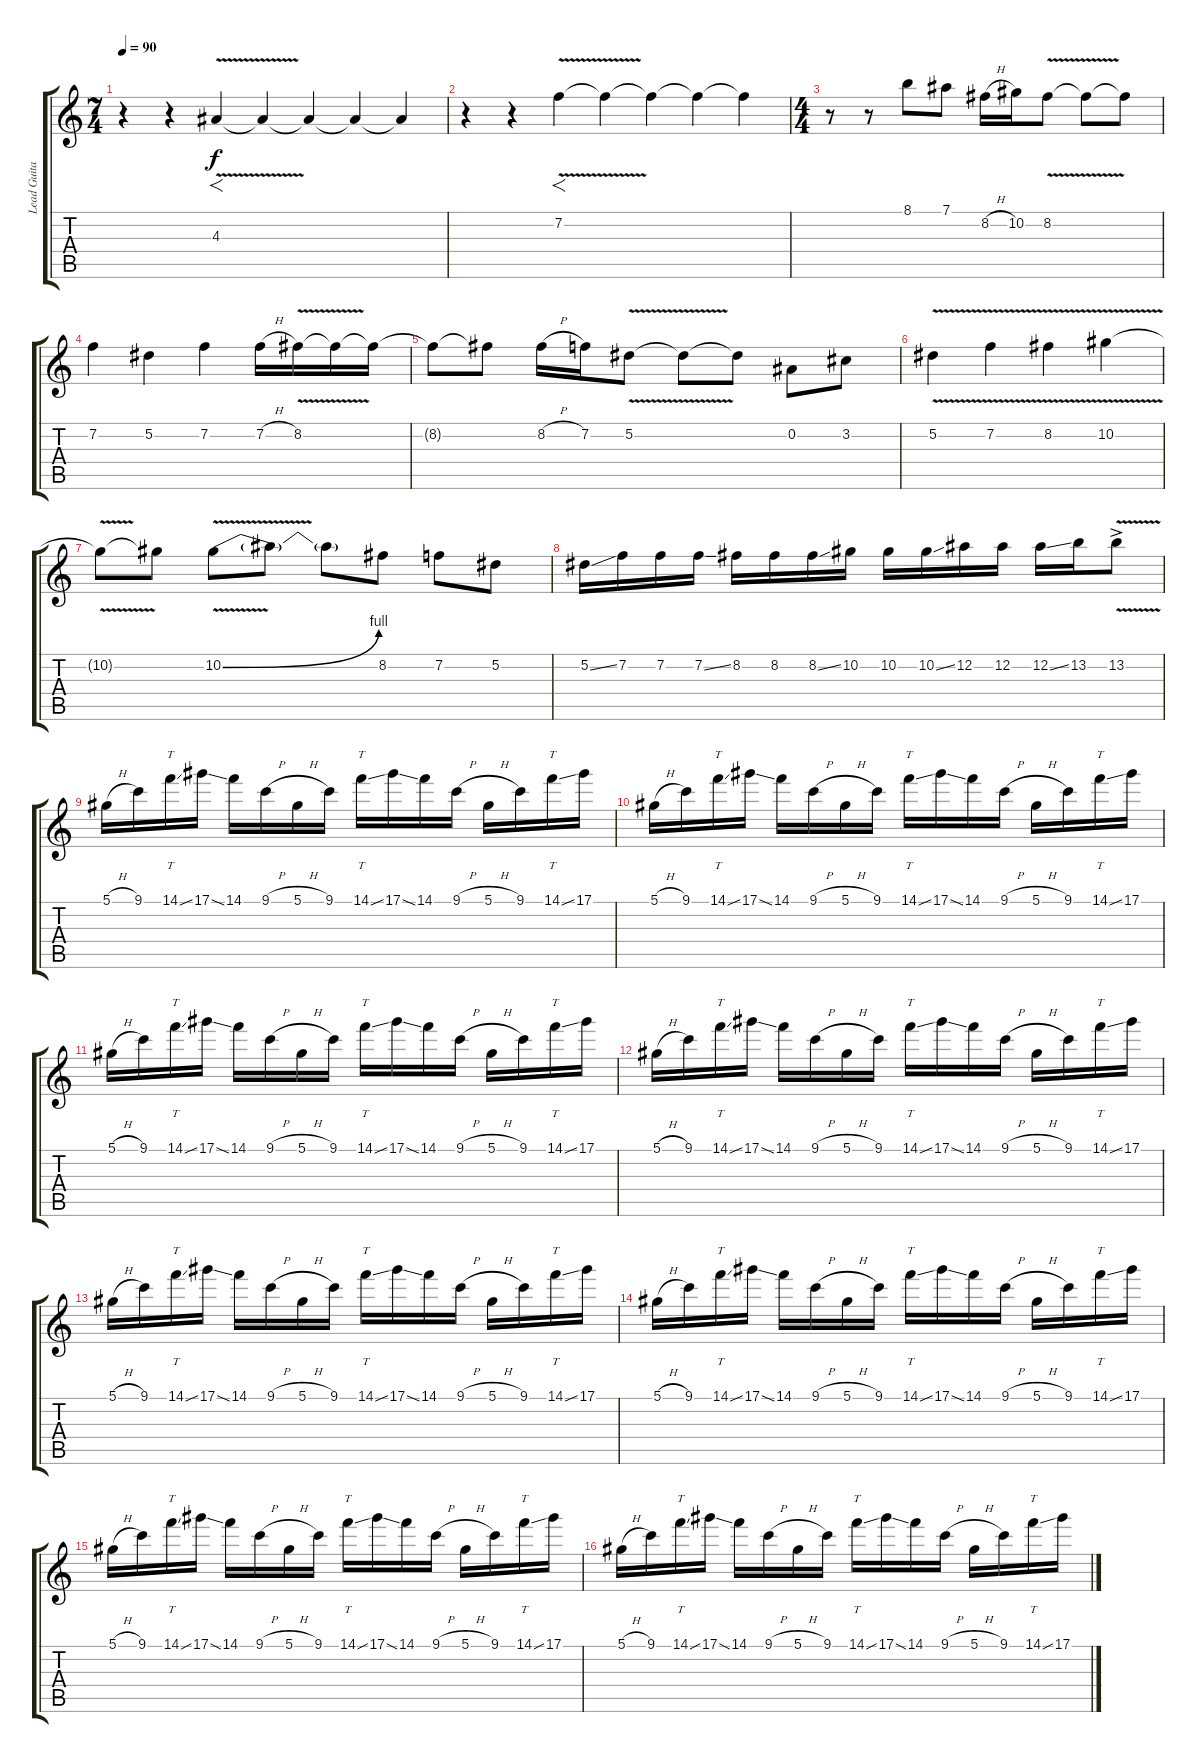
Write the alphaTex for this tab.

\track ("Lead Guitar" "Lead Guita") {instrument distortionguitar}
\staff {score tabs}
\tuning (Eb4 Bb3 Gb3 Db3 Ab2 Eb2) {hide}
\ts (7 4)
\tempo 90
\clef g2
\ks c
r.4{dy f} r.4 4.3{v}.4{f} 4.3{t}.4 4.3{t}.4 4.3{t}.4 4.3{t}.4 |
r.4 r.4 7.2{v}.4{f} 7.2{t}.4 7.2{t}.4 7.2{t}.4 7.2{t}.4 |
\ts (4 4)
r.8 r.8 8.1.8{volume 14} 7.1.8 8.2{h}.16 10.2.16 8.2{v}.8 8.2{t}.8 8.2{t}.8 |
7.2.4 5.2.4 7.2.4 7.2{h}.16 8.2{v}.16 8.2{t}.16 8.2{t}.16 |
8.2{t}.8 8.2{t}.8 8.2{h}.16 7.2.16 5.2{v}.8 5.2{t}.8 5.2{t}.8 0.2.8 3.2.8 |
5.2{v}.4 7.2{v}.4 8.2{v}.4 10.2{v}.4 |
10.2{t}.8 10.2{t}.8 10.2{be (bend 0 0 60 4) v}.8 10.2{t}.8 10.2{t}.8 8.2.8 7.2.8 5.2.8 |
5.2{ss}.16 7.2.16 7.2.16 7.2{ss}.16 8.2.16 8.2.16 8.2{ss}.16 10.2.16 10.2.16 10.2{ss}.16 12.2.16 12.2.16 12.2{ss}.16 13.2.16 13.2{v ac}.8 |
5.1{h}.16 9.1.16 14.1{ss}.16{tt} 17.1{ss}.16 14.1.16 9.1{h}.16 5.1{h}.16 9.1.16 14.1{ss}.16{tt} 17.1{ss}.16 14.1.16 9.1{h}.16 5.1{h}.16 9.1.16 14.1{ss}.16{tt} 17.1.16 |
5.1{h}.16 9.1.16 14.1{ss}.16{tt} 17.1{ss}.16 14.1.16 9.1{h}.16 5.1{h}.16 9.1.16 14.1{ss}.16{tt} 17.1{ss}.16 14.1.16 9.1{h}.16 5.1{h}.16 9.1.16 14.1{ss}.16{tt} 17.1.16 |
5.1{h}.16 9.1.16 14.1{ss}.16{tt} 17.1{ss}.16 14.1.16 9.1{h}.16 5.1{h}.16 9.1.16 14.1{ss}.16{tt} 17.1{ss}.16 14.1.16 9.1{h}.16 5.1{h}.16 9.1.16 14.1{ss}.16{tt} 17.1.16 |
5.1{h}.16 9.1.16 14.1{ss}.16{tt} 17.1{ss}.16 14.1.16 9.1{h}.16 5.1{h}.16 9.1.16 14.1{ss}.16{tt} 17.1{ss}.16 14.1.16 9.1{h}.16 5.1{h}.16 9.1.16 14.1{ss}.16{tt} 17.1.16 |
5.1{h}.16 9.1.16 14.1{ss}.16{tt} 17.1{ss}.16 14.1.16 9.1{h}.16 5.1{h}.16 9.1.16 14.1{ss}.16{tt} 17.1{ss}.16 14.1.16 9.1{h}.16 5.1{h}.16 9.1.16 14.1{ss}.16{tt} 17.1.16 |
5.1{h}.16 9.1.16 14.1{ss}.16{tt} 17.1{ss}.16 14.1.16 9.1{h}.16 5.1{h}.16 9.1.16 14.1{ss}.16{tt} 17.1{ss}.16 14.1.16 9.1{h}.16 5.1{h}.16 9.1.16 14.1{ss}.16{tt} 17.1.16 |
5.1{h}.16 9.1.16 14.1{ss}.16{tt} 17.1{ss}.16 14.1.16 9.1{h}.16 5.1{h}.16 9.1.16 14.1{ss}.16{tt} 17.1{ss}.16 14.1.16 9.1{h}.16 5.1{h}.16 9.1.16 14.1{ss}.16{tt} 17.1.16 |
5.1{h}.16 9.1.16 14.1{ss}.16{tt} 17.1{ss}.16 14.1.16 9.1{h}.16 5.1{h}.16 9.1.16 14.1{ss}.16{tt} 17.1{ss}.16 14.1.16 9.1{h}.16 5.1{h}.16 9.1.16 14.1{ss}.16{tt} 17.1.16
